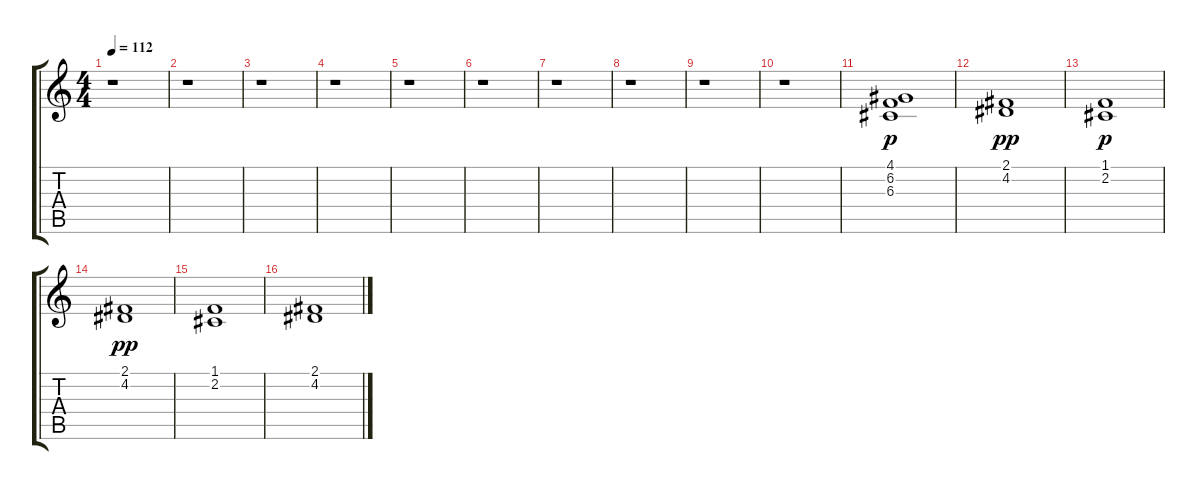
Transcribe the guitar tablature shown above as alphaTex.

\track "" {instrument stringensemble2}
\staff {score tabs}
\tuning (E4 B3 G3 D3 A2 E2) {hide}
\ts (4 4)
\tempo 112
\clef g2
\ks c
r.1{dy f} |
r.1 |
r.1 |
r.1 |
r.1 |
r.1 |
r.1 |
r.1 |
r.1 |
r.1 |
(4.1 6.2 6.3).1{dy p volume 11} |
(2.1 4.2).1{dy pp} |
(1.1 2.2).1{dy p} |
(2.1 4.2).1{dy pp} |
(1.1 2.2).1 |
(2.1 4.2).1
